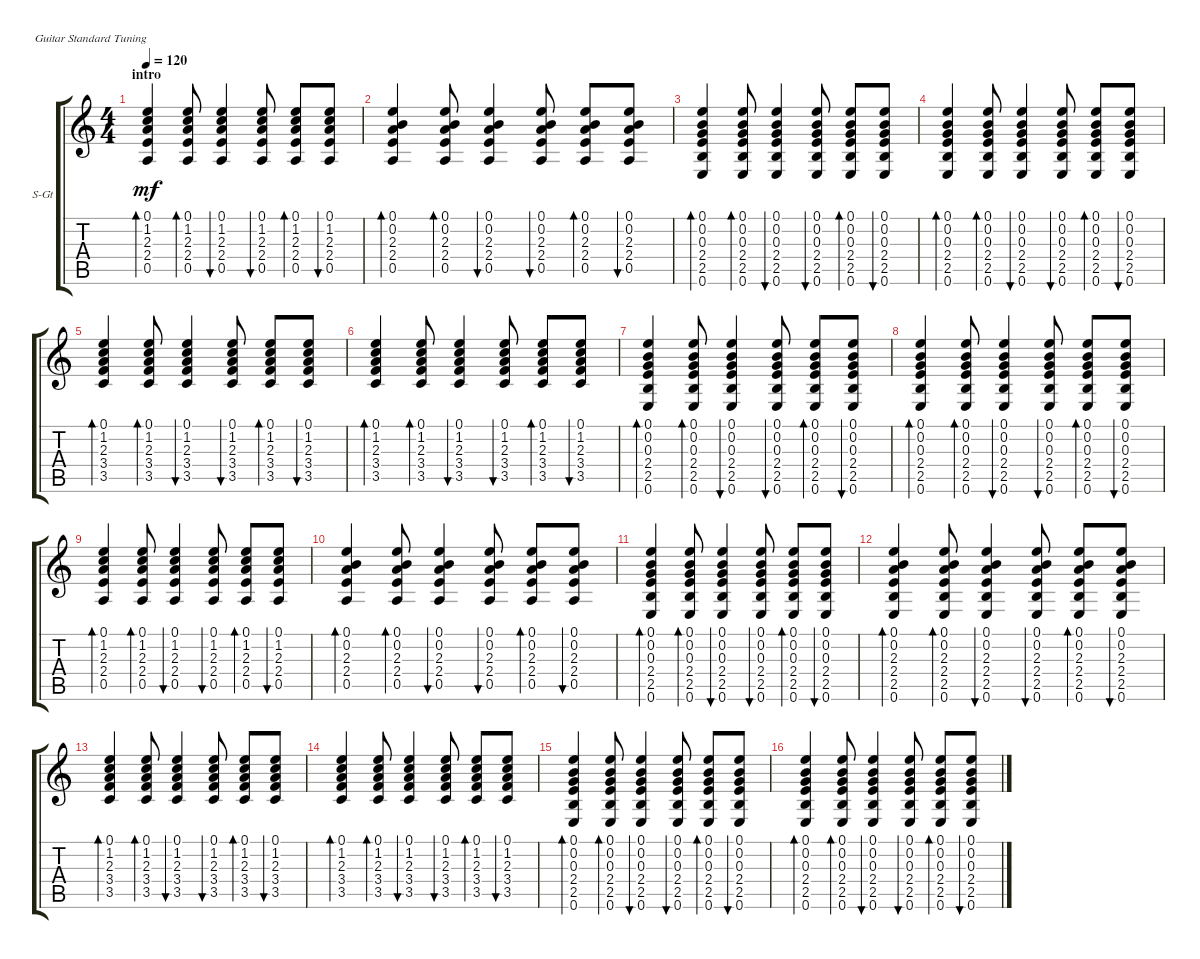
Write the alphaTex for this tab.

\defaultSystemsLayout 4
\bracketExtendMode groupsimilarinstruments
\firstSystemTrackNameOrientation horizontal
\otherSystemsTrackNameOrientation horizontal
\track ("Steel Guitar" "S-Gt") {instrument acousticguitarsteel}
\staff {score tabs}
\tuning (E4 B3 G3 D3 A2 E2)
\ts (4 4)
\section ("" "intro")
\tempo 120
\clef g2
\ks aminor
(0.5 2.4 2.3 1.2 0.1).4{bd 30 dy mf instrument acousticguitarsteel} (0.5 2.4 2.3 1.2 0.1).8{bd 30} (0.5 2.4 2.3 1.2 0.1).4{bu 30} (0.5 2.4 2.3 1.2 0.1).8{bu 30} (0.5 2.4 2.3 1.2 0.1).8{bd 30} (0.5 2.4 2.3 1.2 0.1).8{bu 30} |
(0.5 2.4 2.3 0.2 0.1).4{bd 30} (0.5 2.4 2.3 0.2 0.1).8{bd 30} (0.5 2.4 2.3 0.2 0.1).4{bu 30} (0.5 2.4 2.3 0.2 0.1).8{bu 30} (0.5 2.4 2.3 0.2 0.1).8{bd 30} (0.5 2.4 2.3 0.2 0.1).8{bu 30} |
(2.5 2.4 0.3 0.2 0.1 0.6).4{bd 30} (2.5 2.4 0.3 0.2 0.1 0.6).8{bd 30} (2.5 2.4 0.3 0.2 0.1 0.6).4{bu 30} (2.5 2.4 0.3 0.2 0.1 0.6).8{bu 30} (2.5 2.4 0.3 0.2 0.1 0.6).8{bd 30} (2.5 2.4 0.3 0.2 0.1 0.6).8{bu 30} |
(2.5 2.4 0.3 0.2 0.1 0.6).4{bd 30} (2.5 2.4 0.3 0.2 0.1 0.6).8{bd 30} (2.5 2.4 0.3 0.2 0.1 0.6).4{bu 30} (2.5 2.4 0.3 0.2 0.1 0.6).8{bu 30} (2.5 2.4 0.3 0.2 0.1 0.6).8{bd 30} (2.5 2.4 0.3 0.2 0.1 0.6).8{bu 30} |
(3.5 3.4 2.3 1.2 0.1).4{bd 30} (3.5 3.4 2.3 1.2 0.1).8{bd 30} (3.5 3.4 2.3 1.2 0.1).4{bu 30} (3.5 3.4 2.3 1.2 0.1).8{bu 30} (3.5 3.4 2.3 1.2 0.1).8{bd 30} (3.5 3.4 2.3 1.2 0.1).8{bu 30} |
(3.5 3.4 2.3 1.2 0.1).4{bd 30} (3.5 3.4 2.3 1.2 0.1).8{bd 30} (3.5 3.4 2.3 1.2 0.1).4{bu 30} (3.5 3.4 2.3 1.2 0.1).8{bu 30} (3.5 3.4 2.3 1.2 0.1).8{bd 30} (3.5 3.4 2.3 1.2 0.1).8{bu 30} |
(2.5 2.4 0.3 0.2 0.1 0.6).4{bd 30} (2.5 2.4 0.3 0.2 0.1 0.6).8{bd 30} (2.5 2.4 0.3 0.2 0.1 0.6).4{bu 30} (2.5 2.4 0.3 0.2 0.1 0.6).8{bu 30} (2.5 2.4 0.3 0.2 0.1 0.6).8{bd 30} (2.5 2.4 0.3 0.2 0.1 0.6).8{bu 30} |
(2.5 2.4 0.3 0.2 0.1 0.6).4{bd 30} (2.5 2.4 0.3 0.2 0.1 0.6).8{bd 30} (2.5 2.4 0.3 0.2 0.1 0.6).4{bu 30} (2.5 2.4 0.3 0.2 0.1 0.6).8{bu 30} (2.5 2.4 0.3 0.2 0.1 0.6).8{bd 30} (2.5 2.4 0.3 0.2 0.1 0.6).8{bu 30} |
(0.5 2.4 2.3 1.2 0.1).4{bd 30} (0.5 2.4 2.3 1.2 0.1).8{bd 30} (0.5 2.4 2.3 1.2 0.1).4{bu 30} (0.5 2.4 2.3 1.2 0.1).8{bu 30} (0.5 2.4 2.3 1.2 0.1).8{bd 30} (0.5 2.4 2.3 1.2 0.1).8{bu 30} |
(0.5 2.4 2.3 0.2 0.1).4{bd 30} (0.5 2.4 2.3 0.2 0.1).8{bd 30} (0.5 2.4 2.3 0.2 0.1).4{bu 30} (0.5 2.4 2.3 0.2 0.1).8{bu 30} (0.5 2.4 2.3 0.2 0.1).8{bd 30} (0.5 2.4 2.3 0.2 0.1).8{bu 30} |
(2.5 2.4 0.3 0.2 0.1 0.6).4{bd 30} (2.5 2.4 0.3 0.2 0.1 0.6).8{bd 30} (2.5 2.4 0.3 0.2 0.1 0.6).4{bu 30} (2.5 2.4 0.3 0.2 0.1 0.6).8{bu 30} (2.5 2.4 0.3 0.2 0.1 0.6).8{bd 30} (2.5 2.4 0.3 0.2 0.1 0.6).8{bu 30} |
(2.5 2.4 2.3 0.2 0.1 0.6).4{bd 30} (2.5 2.4 2.3 0.2 0.1 0.6).8{bd 30} (2.5 2.4 2.3 0.2 0.1 0.6).4{bu 30} (2.5 2.4 2.3 0.2 0.1 0.6).8{bu 30} (2.5 2.4 2.3 0.2 0.1 0.6).8{bd 30} (2.5 2.4 2.3 0.2 0.1 0.6).8{bu 30} |
(3.5 3.4 2.3 1.2 0.1).4{bd 30} (3.5 3.4 2.3 1.2 0.1).8{bd 30} (3.5 3.4 2.3 1.2 0.1).4{bu 30} (3.5 3.4 2.3 1.2 0.1).8{bu 30} (3.5 3.4 2.3 1.2 0.1).8{bd 30} (3.5 3.4 2.3 1.2 0.1).8{bu 30} |
(3.5 3.4 2.3 1.2 0.1).4{bd 30} (3.5 3.4 2.3 1.2 0.1).8{bd 30} (3.5 3.4 2.3 1.2 0.1).4{bu 30} (3.5 3.4 2.3 1.2 0.1).8{bu 30} (3.5 3.4 2.3 1.2 0.1).8{bd 30} (3.5 3.4 2.3 1.2 0.1).8{bu 30} |
(2.5 2.4 0.3 0.2 0.1 0.6).4{bd 30} (2.5 2.4 0.3 0.2 0.1 0.6).8{bd 30} (2.5 2.4 0.3 0.2 0.1 0.6).4{bu 30} (2.5 2.4 0.3 0.2 0.1 0.6).8{bu 30} (2.5 2.4 0.3 0.2 0.1 0.6).8{bd 30} (2.5 2.4 0.3 0.2 0.1 0.6).8{bu 30} |
(2.5 2.4 0.3 0.2 0.1 0.6).4{bd 30} (2.5 2.4 0.3 0.2 0.1 0.6).8{bd 30} (2.5 2.4 0.3 0.2 0.1 0.6).4{bu 30} (2.5 2.4 0.3 0.2 0.1 0.6).8{bu 30} (2.5 2.4 0.3 0.2 0.1 0.6).8{bd 30} (2.5 2.4 0.3 0.2 0.1 0.6).8{bu 30}
